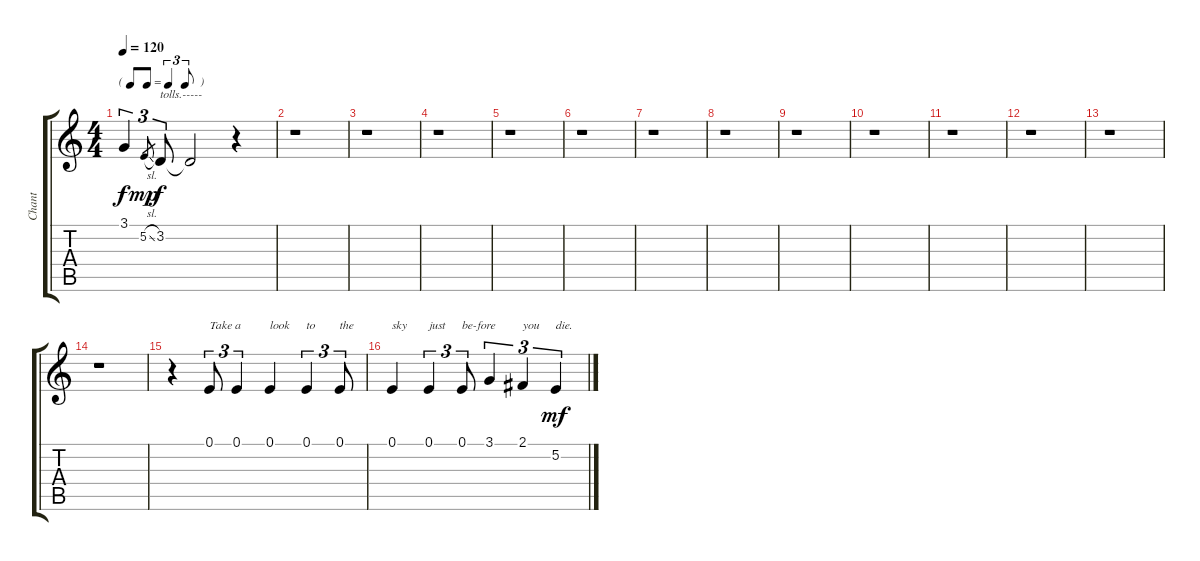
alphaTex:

\track ("Chant" "Chant") {instrument cello}
\staff {score tabs}
\tuning (E4 B3 G3 D3 A2 E2) {hide}
\ts (4 4)
\tf triplet8th
\tempo 120
\clef g2
\ks c
3.1{t}.4{tu (3 2) dy f} 5.2{sl}.8{gr dy mp} 3.2.8{tu (3 2) txt "tolls.-----" dy f} 3.2{t}.2 r.4 |
r.1 |
r.1 |
r.1 |
r.1 |
r.1 |
r.1 |
r.1 |
r.1 |
r.1 |
r.1 |
r.1 |
r.1 |
r.1 |
r.4 0.1.8{tu (3 2) txt "Take a "} 0.1.4{tu (3 2)} 0.1.4{txt "look"} 0.1.4{tu (3 2) txt "to "} 0.1.8{tu (3 2) txt "the"} |
0.1.4{txt "sky"} 0.1.4{tu (3 2) txt "just"} 0.1.8{tu (3 2) txt "be-fore"} 3.1.4{tu (3 2)} 2.1.4{tu (3 2) txt "you"} 5.2.4{tu (3 2) txt "die." dy mf}
